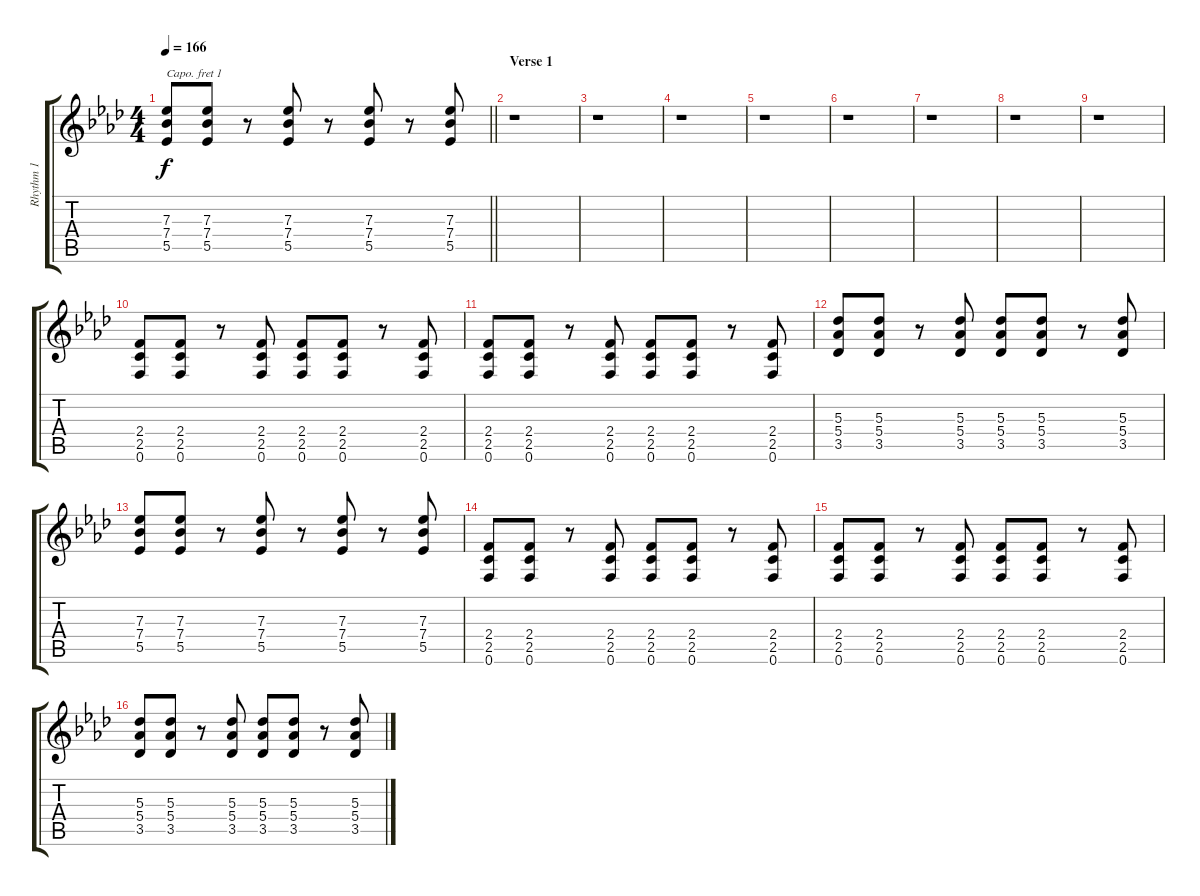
\track ("Rhythm 1" "Rhythm 1") {instrument overdrivenguitar}
\staff {score tabs}
\capo 1
\tuning (E4 B3 G3 D3 A2 E2) {hide}
\ts (4 4)
\tempo 166
\clef g2
\barLineRight lightlight
\ks ab
(7.3 7.4 5.5).8{dy f} (7.3 7.4 5.5).8 r.8 (7.3 7.4 5.5).8 r.8 (7.3 7.4 5.5).8 r.8 (7.3 7.4 5.5).8 |
\section ("" "Verse 1")
r.1 |
r.1 |
r.1 |
r.1 |
r.1 |
r.1 |
r.1 |
r.1 |
(2.4 2.5 0.6).8 (2.4 2.5 0.6).8 r.8 (2.4 2.5 0.6).8 (2.4 2.5 0.6).8 (2.4 2.5 0.6).8 r.8 (2.4 2.5 0.6).8 |
(2.4 2.5 0.6).8 (2.4 2.5 0.6).8 r.8 (2.4 2.5 0.6).8 (2.4 2.5 0.6).8 (2.4 2.5 0.6).8 r.8 (2.4 2.5 0.6).8 |
(5.3 5.4 3.5).8 (5.3 5.4 3.5).8 r.8 (5.3 5.4 3.5).8 (5.3 5.4 3.5).8 (5.3 5.4 3.5).8 r.8 (5.3 5.4 3.5).8 |
(7.3 7.4 5.5).8 (7.3 7.4 5.5).8 r.8 (7.3 7.4 5.5).8 r.8 (7.3 7.4 5.5).8 r.8 (7.3 7.4 5.5).8 |
(2.4 2.5 0.6).8 (2.4 2.5 0.6).8 r.8 (2.4 2.5 0.6).8 (2.4 2.5 0.6).8 (2.4 2.5 0.6).8 r.8 (2.4 2.5 0.6).8 |
(2.4 2.5 0.6).8 (2.4 2.5 0.6).8 r.8 (2.4 2.5 0.6).8 (2.4 2.5 0.6).8 (2.4 2.5 0.6).8 r.8 (2.4 2.5 0.6).8 |
(5.3 5.4 3.5).8 (5.3 5.4 3.5).8 r.8 (5.3 5.4 3.5).8 (5.3 5.4 3.5).8 (5.3 5.4 3.5).8 r.8 (5.3 5.4 3.5).8
